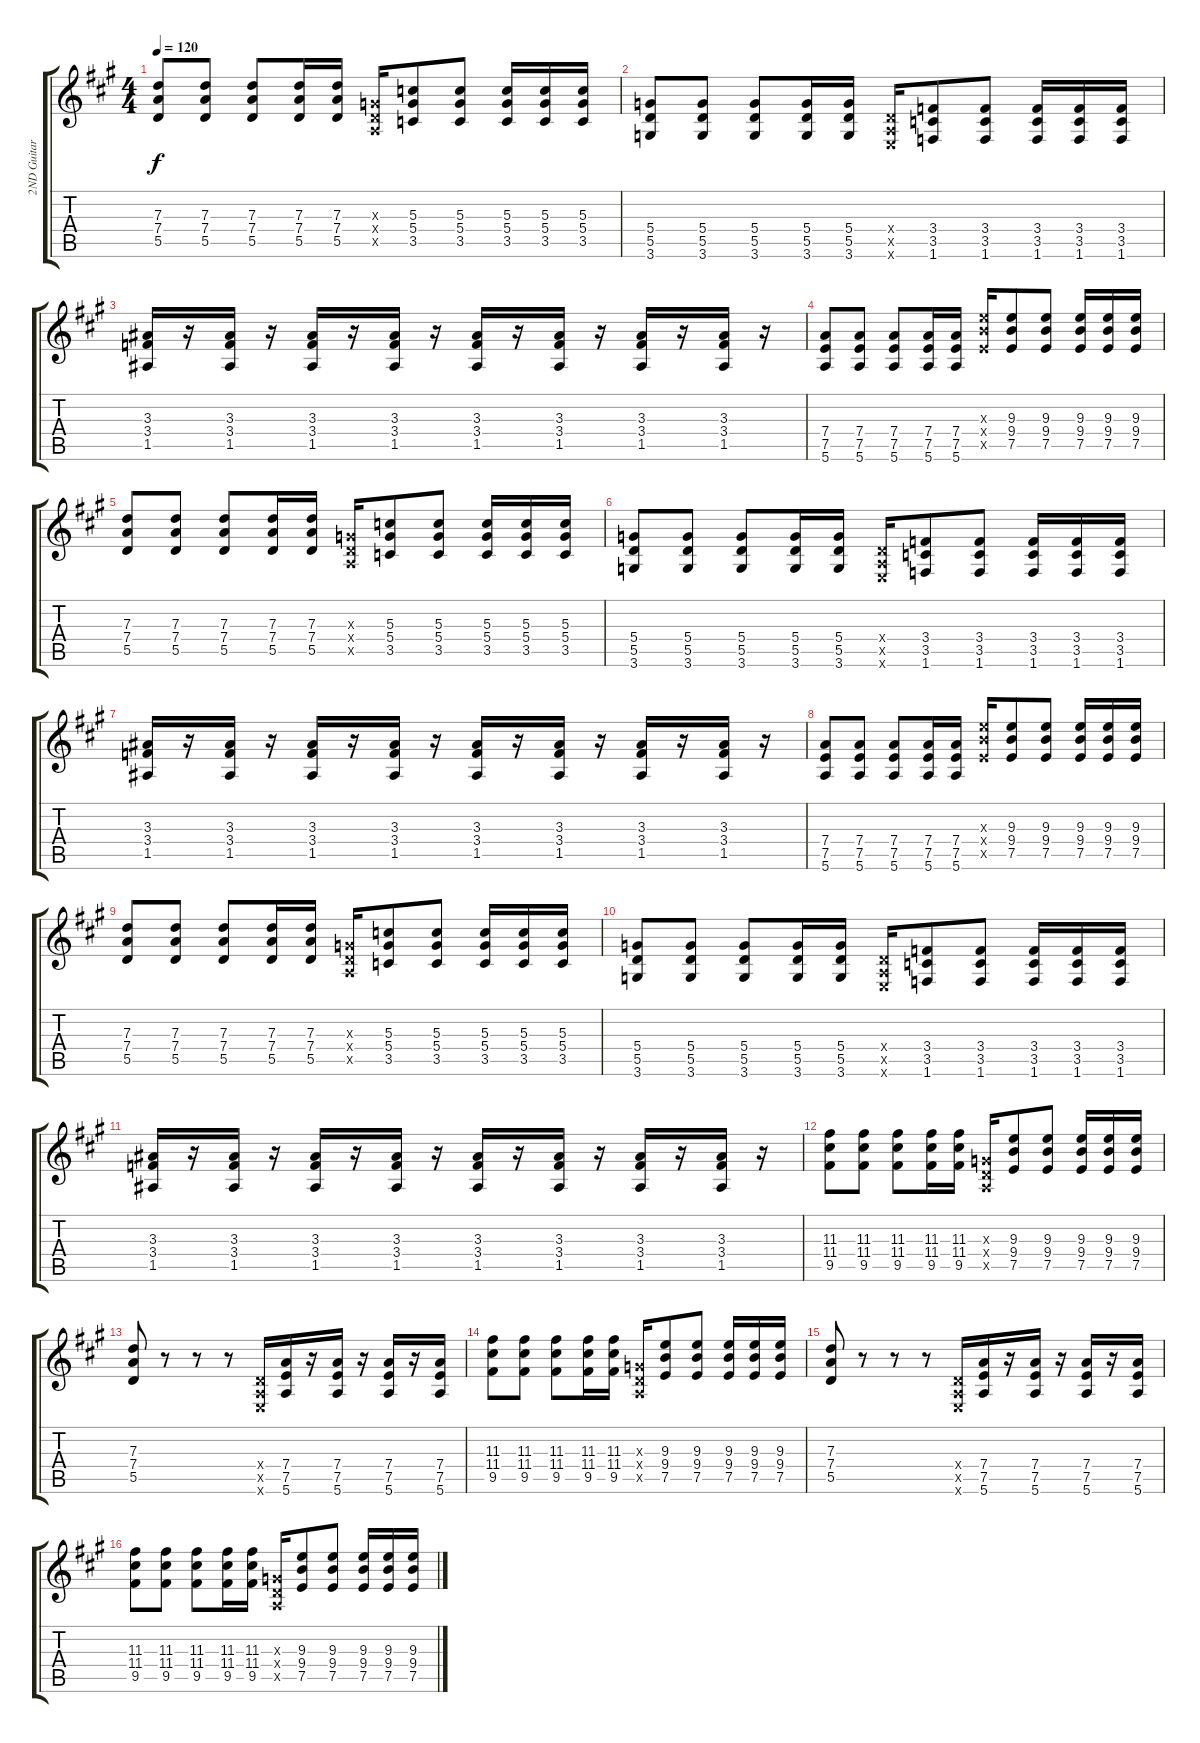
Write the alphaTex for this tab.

\track ("2ND Guitar" "2ND Guitar") {instrument distortionguitar}
\staff {score tabs}
\tuning (E4 B3 G3 D3 A2 E2) {hide}
\ts (4 4)
\tempo 120
\clef g2
\ks a
(7.3 7.4 5.5).8{dy f} (7.3 7.4 5.5).8 (7.3 7.4 5.5).8 (7.3 7.4 5.5).16 (7.3 7.4 5.5).16 (0.3{x} 0.4{x} 0.5{x}).16 (5.3 5.4 3.5).8 (5.3 5.4 3.5).8 (5.3 5.4 3.5).16 (5.3 5.4 3.5).16 (5.3 5.4 3.5).16 |
(5.4 5.5 3.6).8 (5.4 5.5 3.6).8 (5.4 5.5 3.6).8 (5.4 5.5 3.6).16 (5.4 5.5 3.6).16 (0.4{x} 0.5{x} 0.6{x}).16 (3.4 3.5 1.6).8 (3.4 3.5 1.6).8 (3.4 3.5 1.6).16 (3.4 3.5 1.6).16 (3.4 3.5 1.6).16 |
(3.3 3.4 1.5).16 r.16 (3.3 3.4 1.5).16 r.16 (3.3 3.4 1.5).16 r.16 (3.3 3.4 1.5).16 r.16 (3.3 3.4 1.5).16 r.16 (3.3 3.4 1.5).16 r.16 (3.3 3.4 1.5).16 r.16 (3.3 3.4 1.5).16 r.16 |
(7.4 7.5 5.6).8 (7.4 7.5 5.6).8 (7.4 7.5 5.6).8 (7.4 7.5 5.6).16 (7.4 7.5 5.6).16 (9.3{x} 9.4{x} 7.5{x}).16 (9.3 9.4 7.5).8 (9.3 9.4 7.5).8 (9.3 9.4 7.5).16 (9.3 9.4 7.5).16 (9.3 9.4 7.5).16 |
(7.3 7.4 5.5).8 (7.3 7.4 5.5).8 (7.3 7.4 5.5).8 (7.3 7.4 5.5).16 (7.3 7.4 5.5).16 (0.3{x} 0.4{x} 0.5{x}).16 (5.3 5.4 3.5).8 (5.3 5.4 3.5).8 (5.3 5.4 3.5).16 (5.3 5.4 3.5).16 (5.3 5.4 3.5).16 |
(5.4 5.5 3.6).8 (5.4 5.5 3.6).8 (5.4 5.5 3.6).8 (5.4 5.5 3.6).16 (5.4 5.5 3.6).16 (0.4{x} 0.5{x} 0.6{x}).16 (3.4 3.5 1.6).8 (3.4 3.5 1.6).8 (3.4 3.5 1.6).16 (3.4 3.5 1.6).16 (3.4 3.5 1.6).16 |
(3.3 3.4 1.5).16 r.16 (3.3 3.4 1.5).16 r.16 (3.3 3.4 1.5).16 r.16 (3.3 3.4 1.5).16 r.16 (3.3 3.4 1.5).16 r.16 (3.3 3.4 1.5).16 r.16 (3.3 3.4 1.5).16 r.16 (3.3 3.4 1.5).16 r.16 |
(7.4 7.5 5.6).8 (7.4 7.5 5.6).8 (7.4 7.5 5.6).8 (7.4 7.5 5.6).16 (7.4 7.5 5.6).16 (9.3{x} 9.4{x} 7.5{x}).16 (9.3 9.4 7.5).8 (9.3 9.4 7.5).8 (9.3 9.4 7.5).16 (9.3 9.4 7.5).16 (9.3 9.4 7.5).16 |
(7.3 7.4 5.5).8 (7.3 7.4 5.5).8 (7.3 7.4 5.5).8 (7.3 7.4 5.5).16 (7.3 7.4 5.5).16 (0.3{x} 0.4{x} 0.5{x}).16 (5.3 5.4 3.5).8 (5.3 5.4 3.5).8 (5.3 5.4 3.5).16 (5.3 5.4 3.5).16 (5.3 5.4 3.5).16 |
(5.4 5.5 3.6).8 (5.4 5.5 3.6).8 (5.4 5.5 3.6).8 (5.4 5.5 3.6).16 (5.4 5.5 3.6).16 (0.4{x} 0.5{x} 0.6{x}).16 (3.4 3.5 1.6).8 (3.4 3.5 1.6).8 (3.4 3.5 1.6).16 (3.4 3.5 1.6).16 (3.4 3.5 1.6).16 |
(3.3 3.4 1.5).16 r.16 (3.3 3.4 1.5).16 r.16 (3.3 3.4 1.5).16 r.16 (3.3 3.4 1.5).16 r.16 (3.3 3.4 1.5).16 r.16 (3.3 3.4 1.5).16 r.16 (3.3 3.4 1.5).16 r.16 (3.3 3.4 1.5).16 r.16 |
(11.3 11.4 9.5).8 (11.3 11.4 9.5).8 (11.3 11.4 9.5).8 (11.3 11.4 9.5).16 (11.3 11.4 9.5).16 (0.3{x} 0.4{x} 0.5{x}).16 (9.3 9.4 7.5).8 (9.3 9.4 7.5).8 (9.3 9.4 7.5).16 (9.3 9.4 7.5).16 (9.3 9.4 7.5).16 |
(7.3 7.4 5.5).8 r.8 r.8 r.8 (0.4{x} 0.5{x} 0.6{x}).16 (7.4 7.5 5.6).16 r.16 (7.4 7.5 5.6).16 r.16 (7.4 7.5 5.6).16 r.16 (7.4 7.5 5.6).16 |
(11.3 11.4 9.5).8 (11.3 11.4 9.5).8 (11.3 11.4 9.5).8 (11.3 11.4 9.5).16 (11.3 11.4 9.5).16 (0.3{x} 0.4{x} 0.5{x}).16 (9.3 9.4 7.5).8 (9.3 9.4 7.5).8 (9.3 9.4 7.5).16 (9.3 9.4 7.5).16 (9.3 9.4 7.5).16 |
(7.3 7.4 5.5).8 r.8 r.8 r.8 (0.4{x} 0.5{x} 0.6{x}).16 (7.4 7.5 5.6).16 r.16 (7.4 7.5 5.6).16 r.16 (7.4 7.5 5.6).16 r.16 (7.4 7.5 5.6).16 |
(11.3 11.4 9.5).8 (11.3 11.4 9.5).8 (11.3 11.4 9.5).8 (11.3 11.4 9.5).16 (11.3 11.4 9.5).16 (0.3{x} 0.4{x} 0.5{x}).16 (9.3 9.4 7.5).8 (9.3 9.4 7.5).8 (9.3 9.4 7.5).16 (9.3 9.4 7.5).16 (9.3 9.4 7.5).16
